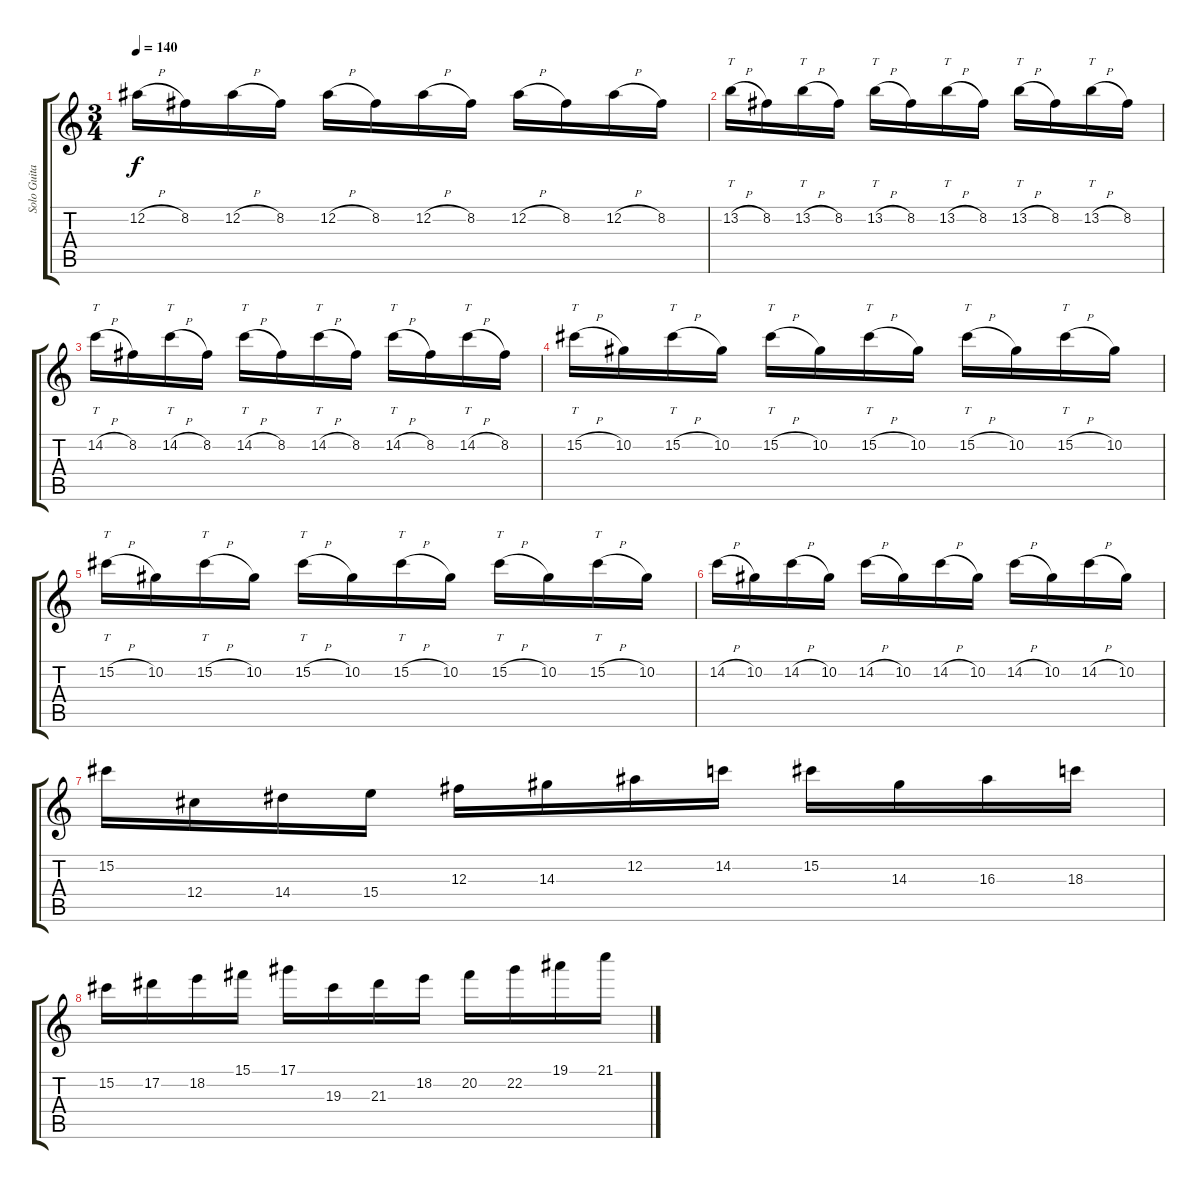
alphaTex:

\track ("Solo Guitar 1" "Solo Guita") {instrument overdrivenguitar}
\staff {score tabs}
\tuning (Eb4 Bb3 Gb3 Db3 Ab2 Eb2) {hide}
\ts (3 4)
\tempo 140
\clef g2
\ks c
12.2{h}.16{dy f} 8.2.16 12.2{h}.16 8.2.16 12.2{h}.16 8.2.16 12.2{h}.16 8.2.16 12.2{h}.16 8.2.16 12.2{h}.16 8.2.16 |
13.2{h}.16{tt} 8.2.16 13.2{h}.16{tt} 8.2.16 13.2{h}.16{tt} 8.2.16 13.2{h}.16{tt} 8.2.16 13.2{h}.16{tt} 8.2.16 13.2{h}.16{tt} 8.2.16 |
14.2{h}.16{tt} 8.2.16 14.2{h}.16{tt} 8.2.16 14.2{h}.16{tt} 8.2.16 14.2{h}.16{tt} 8.2.16 14.2{h}.16{tt} 8.2.16 14.2{h}.16{tt} 8.2.16 |
15.2{h}.16{tt} 10.2.16 15.2{h}.16{tt} 10.2.16 15.2{h}.16{tt} 10.2.16 15.2{h}.16{tt} 10.2.16 15.2{h}.16{tt} 10.2.16 15.2{h}.16{tt} 10.2.16 |
15.2{h}.16{tt} 10.2.16 15.2{h}.16{tt} 10.2.16 15.2{h}.16{tt} 10.2.16 15.2{h}.16{tt} 10.2.16 15.2{h}.16{tt} 10.2.16 15.2{h}.16{tt} 10.2.16 |
14.2{h}.16 10.2.16 14.2{h}.16 10.2.16 14.2{h}.16 10.2.16 14.2{h}.16 10.2.16 14.2{h}.16 10.2.16 14.2{h}.16 10.2.16 |
15.2.16 12.4.16 14.4.16 15.4.16 12.3.16 14.3.16 12.2.16 14.2.16 15.2.16 14.3.16 16.3.16 18.3.16 |
15.2.16 17.2.16 18.2.16 15.1.16 17.1.16 19.3.16 21.3.16 18.2.16 20.2.16 22.2.16 19.1.16 21.1.16
